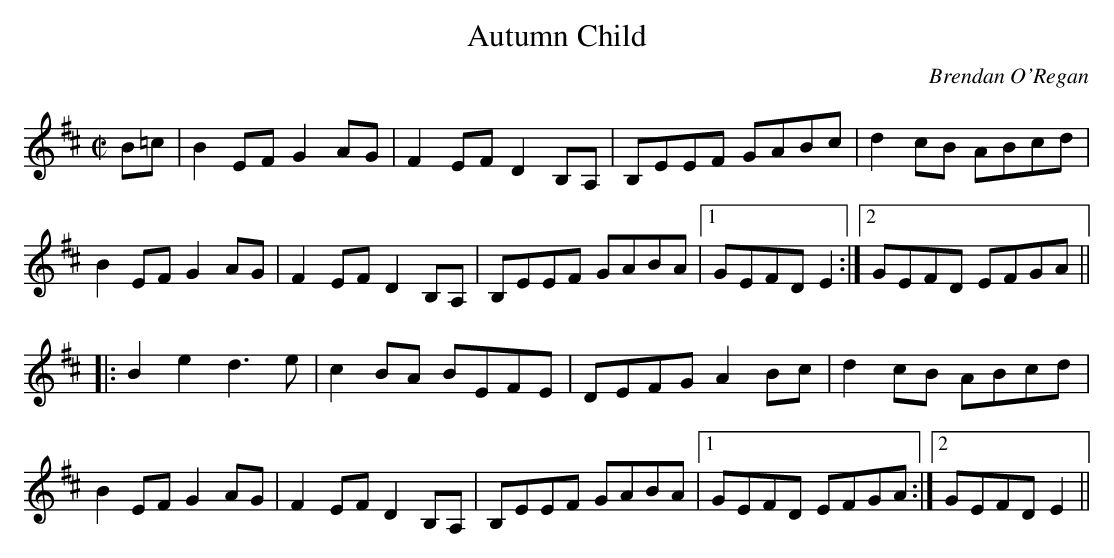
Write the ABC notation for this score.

X:1
T:Autumn Child
C:Brendan O'Regan
M:C|
L:1/8
K:Edor
B=c | B2EF G2AG | F2EF D2B,A, | B,EEF GABc | d2cB ABcd |
B2EF G2AG | F2EF D2B,A, | B,EEF GABA |1 GEFD E2 :|2 GEFD EFGA ||
|: B2e2 d3e | c2BA BEFE | DEFG A2Bc | d2cB ABcd |
B2EF G2AG | F2EF D2B,A, | B,EEF GABA |1 GEFD EFGA :|2 GEFD E2 ||
